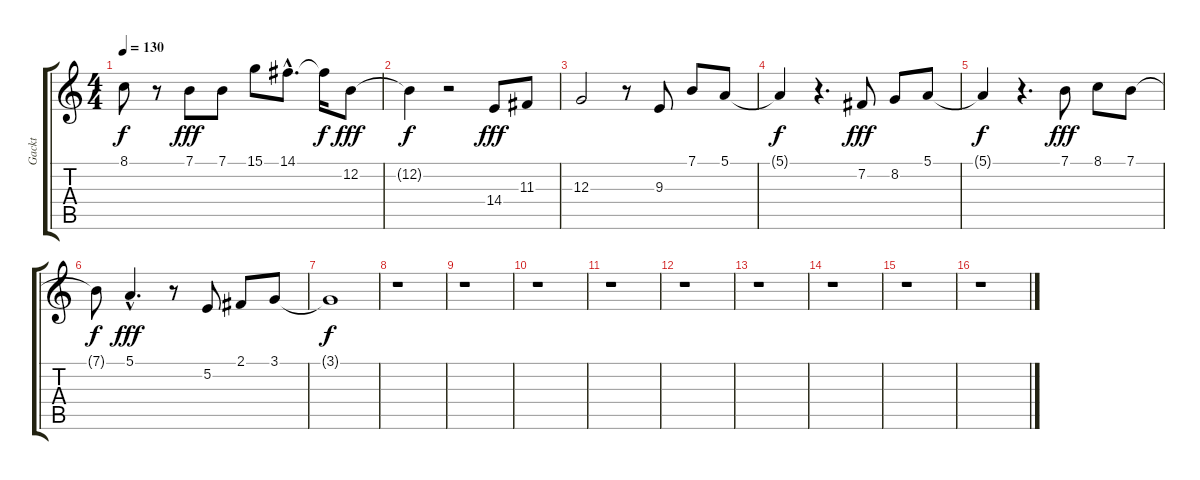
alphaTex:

\track ("Gackt" "Gackt") {instrument fiddle}
\staff {score tabs}
\tuning (E4 B3 G3 D3 A2 E2) {hide}
\ts (4 4)
\tempo 130
\clef g2
\ks c
8.1{t}.8{dy f} r.8 7.1.8{dy fff} 7.1.8 15.1.8 14.1{hac}.8{d} 14.1{t}.16{dy f} 12.2.8{dy fff} |
12.2{t}.4{dy f} r.2 14.4.8{dy fff} 11.3.8 |
12.3.2 r.8 9.3.8 7.1.8 5.1.8 |
5.1{t}.4{dy f} r.4{d} 7.2.8{dy fff} 8.2.8 5.1.8 |
5.1{t}.4{dy f} r.4{d} 7.1.8{dy fff} 8.1.8 7.1.8 |
7.1{t}.8{dy f} 5.1{hac}.4{d dy fff} r.8 5.2.8 2.1.8 3.1.8 |
3.1{t}.1{dy f} |
r.1 |
r.1 |
r.1 |
r.1 |
r.1 |
r.1 |
r.1 |
r.1 |
r.1
